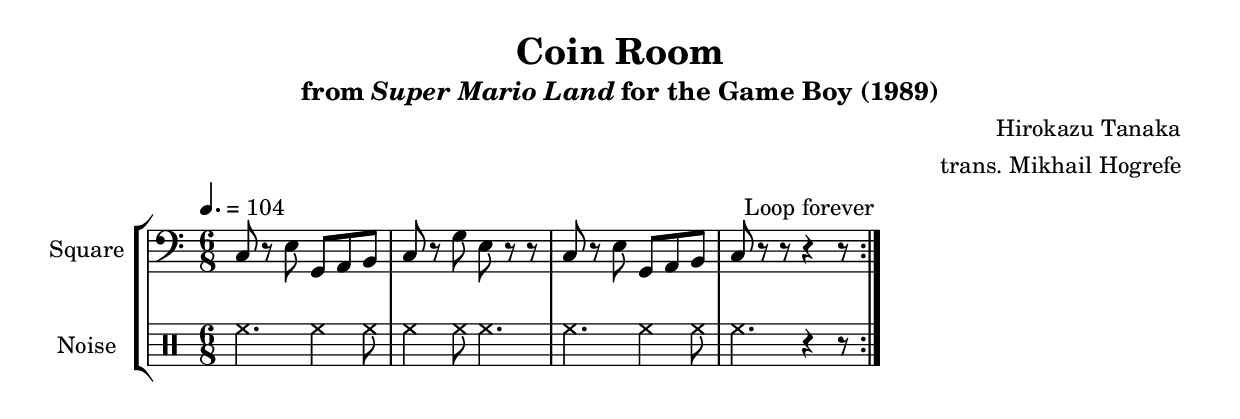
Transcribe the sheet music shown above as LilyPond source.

\version "2.22.0"

smaller = {
    \set fontSize = #-3
    \override Stem #'length-fraction = #0.56
    \override Beam #'thickness = #0.2688
    \override Beam #'length-fraction = #0.56
}

\book {
    \header {
        title = "Coin Room"
        subtitle = \markup { "from" {\italic "Super Mario Land"} "for the Game Boy (1989)" }
        composer = "Hirokazu Tanaka"
        arranger = "trans. Mikhail Hogrefe"
    }

    \score {
        {
            \new StaffGroup <<
                \new Staff \relative c {
                    \set Staff.instrumentName = "Square"
                    \set Staff.shortInstrumentName = "S."
\time 6/8
\tempo 4. = 104
\key c \major
\clef bass
                    \repeat volta 2 {
c8 r e g, a b |
c8 r g' e r r |
c8 r e g, a b |
c8 r r r4 r8 |
                    }
\once \override Score.RehearsalMark.self-alignment-X = #RIGHT
\mark \markup { \fontsize #-2 "Loop forever" }
                }

                \new DrumStaff {
                    \drummode {
                        \set Staff.instrumentName="Noise"
                        \set Staff.shortInstrumentName="N."
hh4. hh4 hh8 |
hh4 hh8 hh4. |
hh4. hh4 hh8 |
hh4. r4 r8 |
                    }
                }
            >>
        }
        \layout {
            \context {
                \Staff
                \RemoveEmptyStaves
            }
            \context {
                \DrumStaff
                \RemoveEmptyStaves
            }
        }
    }
}
